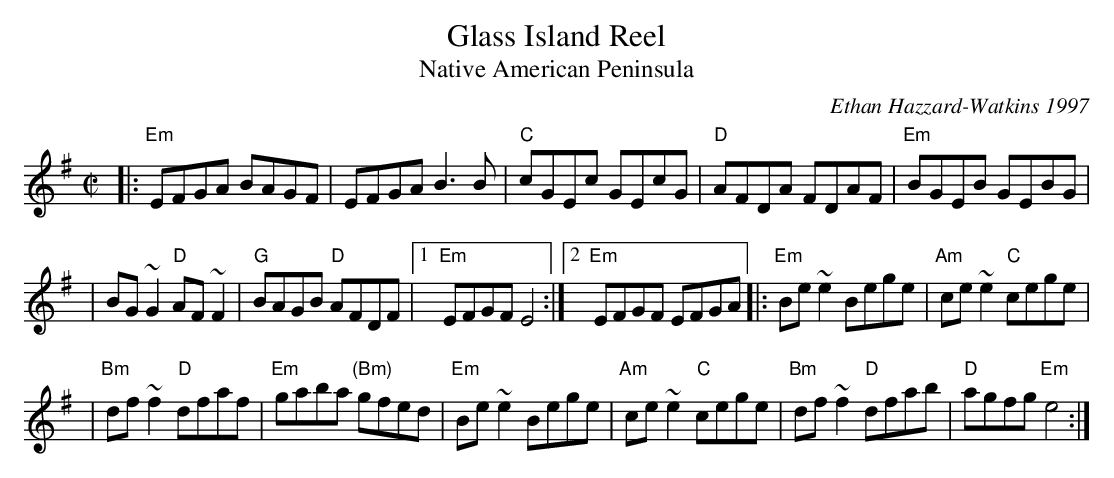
X:1
T: Glass Island Reel
T: Native American Peninsula
C: Ethan Hazzard-Watkins 1997
M: C|
L: 1/8
K: Em
|: "Em"EFGA     BAGF  |     EFGA     B3B    \
|   "C"cGEc     GEcG  |  "D"AFDA     FDAF   | "Em"BGEB GEBG |
|      BG~G2 "D"AF~F2 |  "G"BAGB  "D"AFDF   \
|1 "Em"EFGF     E4   :|2"Em"EFGF     EFGA   \
|: "Em"Be~e2    Bege  | "Am"ce~e2 "C"cege   |
|  "Bm"df~f2 "D"dfaf  | "Em"gaba "(Bm)"gfed \
|  "Em"Be~e2    Bege  | "Am"ce~e2 "C"cege   \
|  "Bm"df~f2 "D"dfab  |  "D"agfg  "Em"e4   :|
